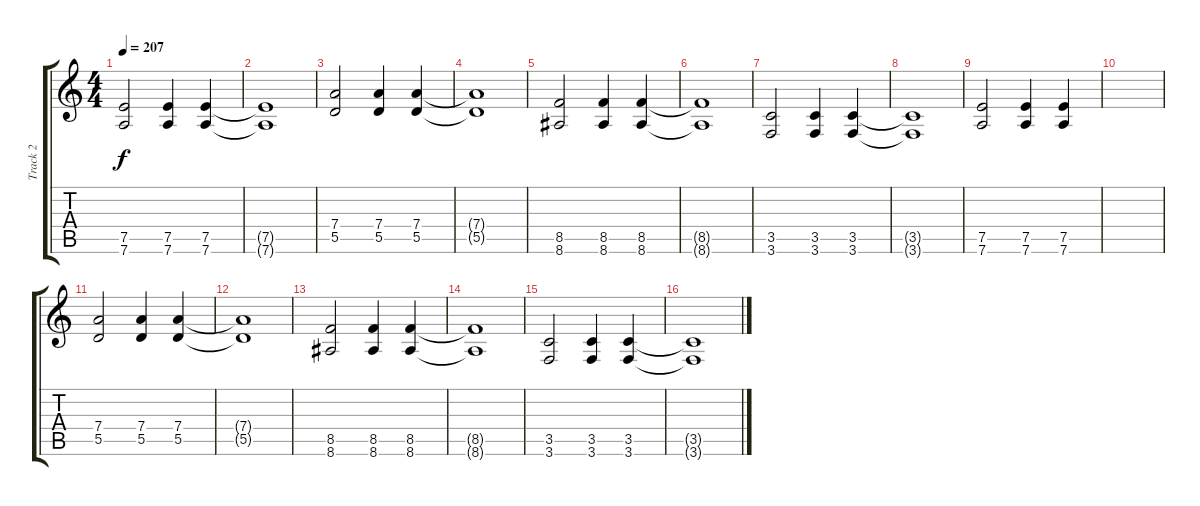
\track ("Track 2" "Track 2") {instrument overdrivenguitar}
\staff {score tabs}
\tuning (E4 B3 G3 D3 A2 D2) {hide}
\ts (4 4)
\tempo 207
\clef g2
\ks c
(7.5 7.6).2{dy f} (7.5 7.6).4 (7.5 7.6).4 |
(7.5{t} 7.6{t}).1 |
(7.4 5.5).2 (7.4 5.5).4 (7.4 5.5).4 |
(7.4{t} 5.5{t}).1 |
(8.5 8.6).2 (8.5 8.6).4 (8.5 8.6).4 |
(8.5{t} 8.6{t}).1 |
(3.5 3.6).2 (3.5 3.6).4 (3.5 3.6).4 |
(3.5{t} 3.6{t}).1 |
(7.5 7.6).2 (7.5 7.6).4 (7.5 7.6).4 |
|
(7.4 5.5).2 (7.4 5.5).4 (7.4 5.5).4 |
(7.4{t} 5.5{t}).1 |
(8.5 8.6).2 (8.5 8.6).4 (8.5 8.6).4 |
(8.5{t} 8.6{t}).1 |
(3.5 3.6).2 (3.5 3.6).4 (3.5 3.6).4 |
(3.5{t} 3.6{t}).1
